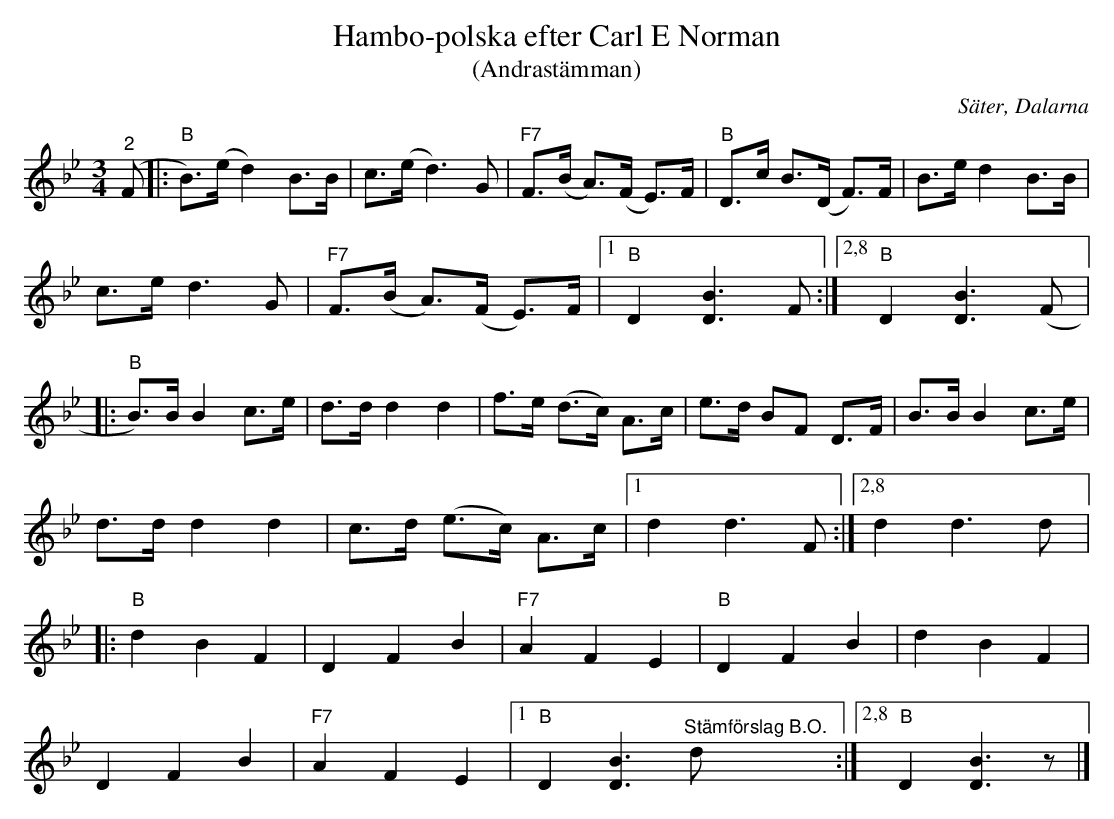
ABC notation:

X:1
T:Hambo-polska efter Carl E Norman
T:(Andrastämman)
O:Säter, Dalarna
L:1/8
M:3/4
K:Bb
V:2
"^2" (F |:"B" B>)(e d2) B>B | c>(e d3) G |"F7" F>(B A>)(F E>)F |"B" D>c B>(D F>)F | B>e d2 B>B |
c>e d3 G |"F7" F>(B A>)(F E>)F |1"B" D2 [DB]3 F :|2,8"B" D2 [DB]3 (F |:
"B" B>)B B2 c>e | d>d d2 d2 | f>e (d>c) A>c | e>d BF D>F | B>B B2 c>e |
d>d d2 d2 | c>d (e>c) A>c |1 d2 d3 F :|2,8 d2 d3 d |:
"B" d2 B2 F2 | D2 F2 B2 |"F7" A2 F2 E2 |"B" D2 F2 B2 | d2 B2 F2 |
D2 F2 B2 | "F7" A2 F2 E2 |1"B" D2 [DB]3"^Stämförslag B.O." d :|2,8"B" D2 [DB]3 z |]
